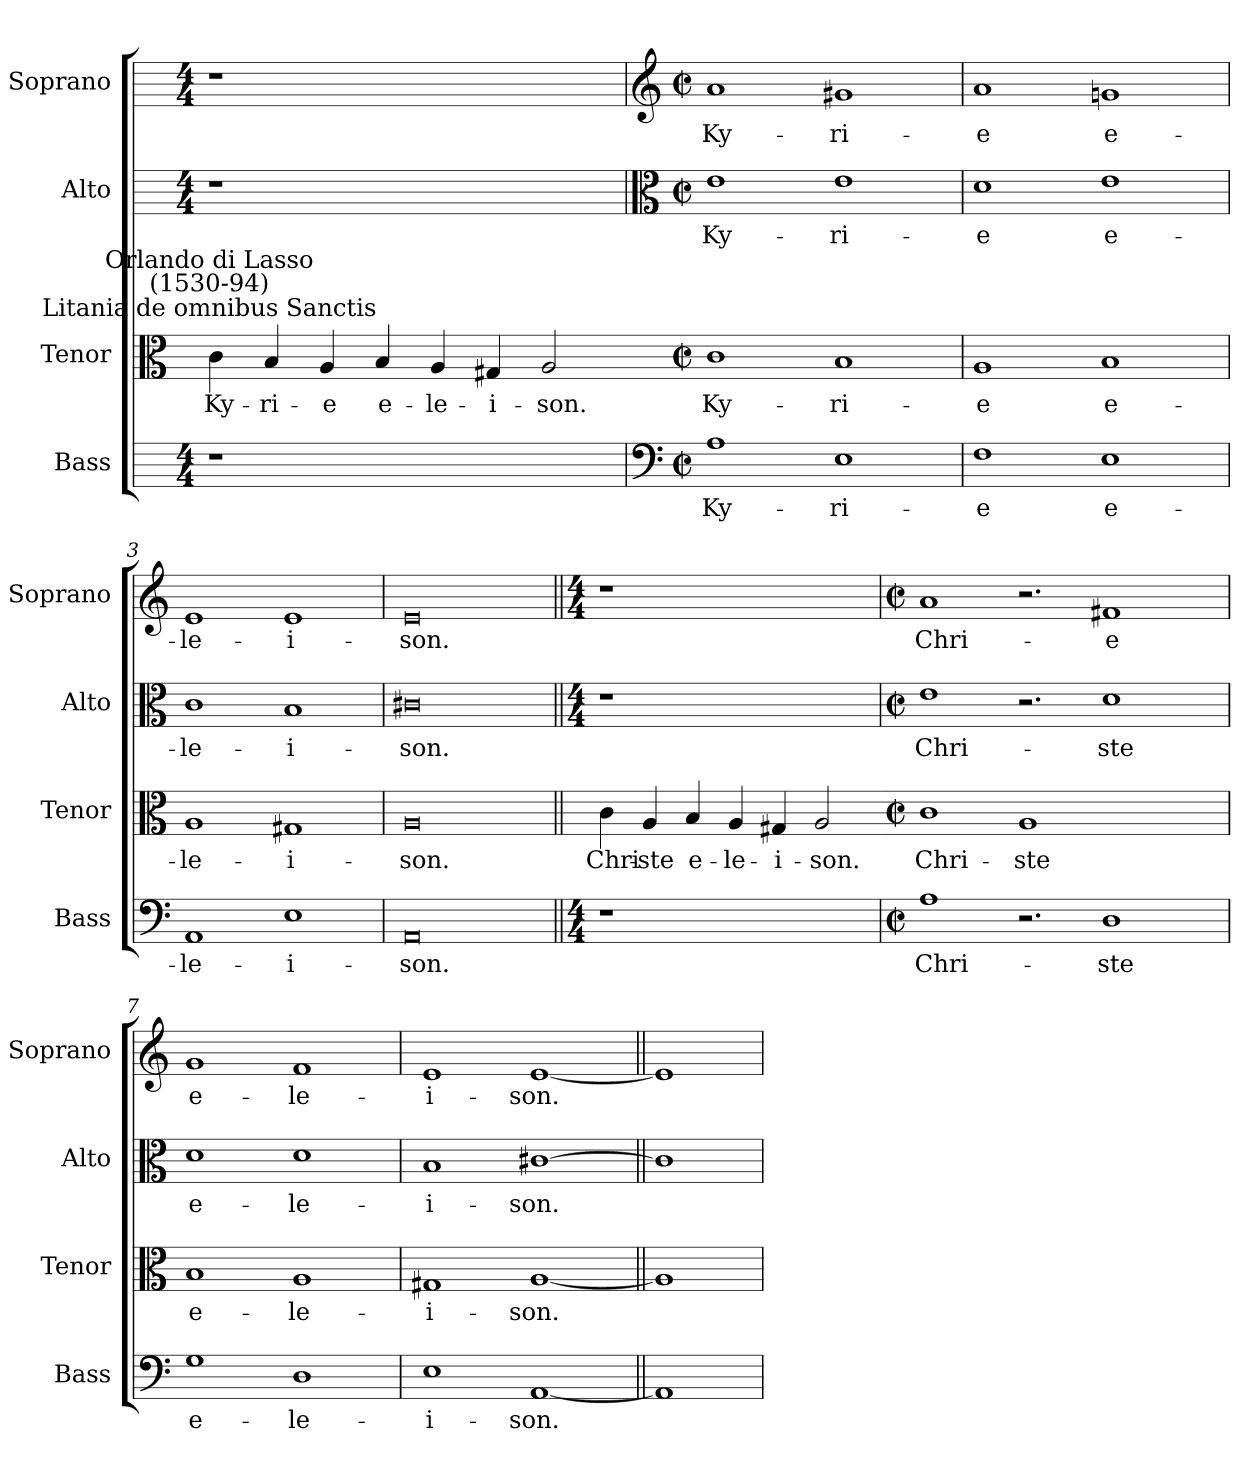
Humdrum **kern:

**kern	**text	**kern	**text	**kern	**text	**kern	**text
*part4	*part4	*part3	*part3	*part2	*part2	*part1	*part1
*staff4	*staff4	*staff3	*staff3	*staff2	*staff2	*staff1	*staff1
*I"Bass	*	*I"Tenor	*	*I"Alto	*	*I"Soprano	*
*I'Bass	*	*I'Tenor	*	*I'Alto	*	*I'Soprano	*
*	*	*clefC3	*	*	*	*	*
*	*	*k[]	*	*	*	*	*
*	*	*C:	*	*	*	*	*
*M4/4	*	*	*	*M4/4	*	*M4/4	*
=	=	=	=	=	=	=	=
!	!	!LO:TX:a:cj:t=Litania de omnibus Sanctis	!	!	!	!	!
!	!	!LO:TX:a:cj:t=Orlando di Lasso\n(1530-94)	!	!	!	!	!
!	!	!	!LO:LY:b	!	!	!	!
1r	.	4c	Ky-	1r	.	1r	.
!	!	!	!LO:LY:b	!	!	!	!
.	.	4B	-ri-	.	.	.	.
!	!	!	!LO:LY:b	!	!	!	!
.	.	4A	-e	.	.	.	.
!	!	!	!LO:LY:b	!	!	!	!
.	.	4B	e-	.	.	.	.
!	!	!	!LO:LY:b	!	!	!	!
1ryy	.	4A	-le-	1ryy	.	1ryy	.
!	!	!	!LO:LY:b	!	!	!	!
.	.	4G#X	-i-	.	.	.	.
!	!	!	!LO:LY:b	!	!	!	!
.	.	2A	-son.	.	.	.	.
!!LO:LB:g=z
=1	=1	=1-	=1	=1	=1	=1	=1
*clefF4	*	*	*	*clefC3	*	*clefG2	*
*k[]	*	*	*	*k[]	*	*k[]	*
*C:	*	*	*	*C:	*	*C:	*
*M4/2	*	*M4/2	*	*M4/2	*	*M4/2	*
*met(c|)	*	*met(c|)	*	*met(c|)	*	*met(c|)	*
!	!LO:LY:b	!	!LO:LY:b	!	!LO:LY:b	!	!LO:LY:b
1A	Ky-	1c	Ky-	1e	Ky-	1a	Ky-
!	!LO:LY:b	!	!LO:LY:b	!	!LO:LY:b	!	!LO:LY:b
1E	-ri-	1B	-ri-	1e	-ri-	1g#X	-ri-
=2	=2	=2	=2	=2	=2	=2	=2
!	!LO:LY:b	!	!LO:LY:b	!	!LO:LY:b	!	!LO:LY:b
1F	-e	1A	-e	1d	-e	1a	-e
!	!LO:LY:b	!	!LO:LY:b	!	!LO:LY:b	!	!LO:LY:b
1E	e-	1B	e-	1e	e-	1gn	e-
=3	=3	=3	=3	=3	=3	=3	=3
!	!LO:LY:b	!	!LO:LY:b	!	!LO:LY:b	!	!LO:LY:b
1AA	-le-	1A	-le-	1c	-le-	1e	-le-
!	!LO:LY:b	!	!LO:LY:b	!	!LO:LY:b	!	!LO:LY:b
1E	-i-	1G#X	-i-	1B	-i-	1e	-i-
=4	=4	=4	=4	=4	=4	=4	=4
!	!LO:LY:b	!	!LO:LY:b	!	!LO:LY:b	!	!LO:LY:b
0AA	-son.	0A	-son.	0c#X	-son.	0e	-son.
!!LO:LB:g=z
=5||	=5||	=5||	=5||	=5||	=5||	=5||	=5||
*M4/4	*	*	*	*M4/4	*	*M4/4	*
!	!	!	!LO:LY:b	!	!	!	!
1r	.	4c	Chri-	1r	.	1r	.
!	!	!	!LO:LY:b	!	!	!	!
.	.	4A	-ste	.	.	.	.
!	!	!	!LO:LY:b	!	!	!	!
.	.	4B	e-	.	.	.	.
!	!	!	!LO:LY:b	!	!	!	!
.	.	4A	-le-	.	.	.	.
!	!	!	!LO:LY:b	!	!	!	!
2.ryy	.	4G#X	-i-	2.ryy	.	2.ryy	.
!	!	!	!LO:LY:b	!	!	!	!
.	.	2A	-son.	.	.	.	.
!!LO:LB:g=z
=6	=6	=6-	=6	=6	=6	=6	=6
*k[]	*	*	*	*k[]	*	*k[]	*
*C:	*	*	*	*C:	*	*C:	*
*M4/2	*	*M4/2	*	*M4/2	*	*M4/2	*
*met(c|)	*	*met(c|)	*	*met(c|)	*	*met(c|)	*
!	!LO:LY:b	!	!LO:LY:b	!	!LO:LY:b	!	!LO:LY:b
1A	Chri-	1c	Chri-	1e	Chri-	1a	Chri-
!	!	!	!LO:LY:b	!	!	!	!
2.r	.	1A	-ste	2.r	.	2.r	.
!	!LO:LY:b	!	!	!	!LO:LY:b	!	!LO:LY:b
1D	-ste	.	.	1d	-ste	1f#X	-e
.	.	2.ryy	.	.	.	.	.
=7	=7	=7	=7	=7	=7	=7	=7
!	!LO:LY:b	!	!LO:LY:b	!	!LO:LY:b	!	!LO:LY:b
1G	e-	1B	e-	1d	e-	1g	e-
!	!LO:LY:b	!	!LO:LY:b	!	!LO:LY:b	!	!LO:LY:b
1D	-le-	1A	-le-	1d	-le-	1f	-le-
=8	=8	=8	=8	=8	=8	=8	=8
!	!LO:LY:b	!	!LO:LY:b	!	!LO:LY:b	!	!LO:LY:b
1E	-i-	1G#X	-i-	1B	-i-	1e	-i-
!	!LO:LY:b	!	!LO:LY:b	!	!LO:LY:b	!	!LO:LY:b
[1AA	-son.	[1A	-son.	[1c#X	-son.	[1e	-son.
=9||	=9||	=9||	=9||	=9||	=9||	=9||	=9||
1AA]	.	1A]	.	1c#]	.	1e]	.
=	=	=	=	=	=	=	=
*-	*-	*-	*-	*-	*-	*-	*-
